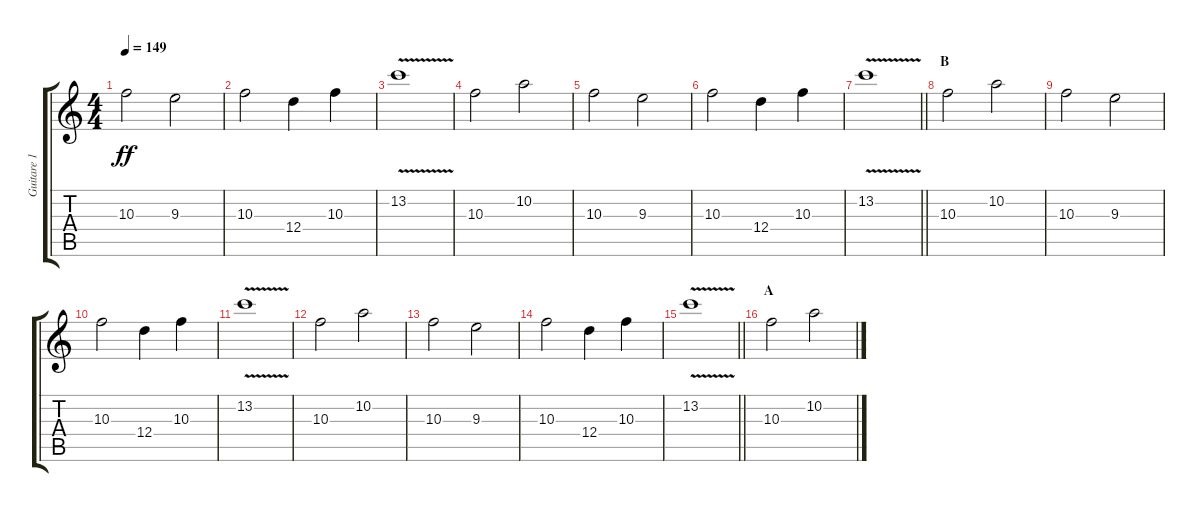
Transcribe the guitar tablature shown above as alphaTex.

\track ("Guitare 1" "Guitare 1") {instrument electricguitarjazz}
\staff {score tabs}
\tuning (E4 B3 G3 D3 A2 E2) {hide}
\ts (4 4)
\tempo 149
\clef g2
\ks c
10.3.2{dy ff} 9.3.2 |
10.3.2 12.4.4 10.3.4 |
13.2{v}.1 |
10.3.2 10.2.2 |
10.3.2 9.3.2 |
10.3.2 12.4.4 10.3.4 |
\barLineRight lightlight
13.2{v}.1 |
\section ("" "B")
10.3.2 10.2.2 |
10.3.2 9.3.2 |
10.3.2 12.4.4 10.3.4 |
13.2{v}.1 |
10.3.2 10.2.2 |
10.3.2 9.3.2 |
10.3.2 12.4.4 10.3.4 |
\barLineRight lightlight
13.2{v}.1 |
\section ("" "A")
10.3.2 10.2.2
